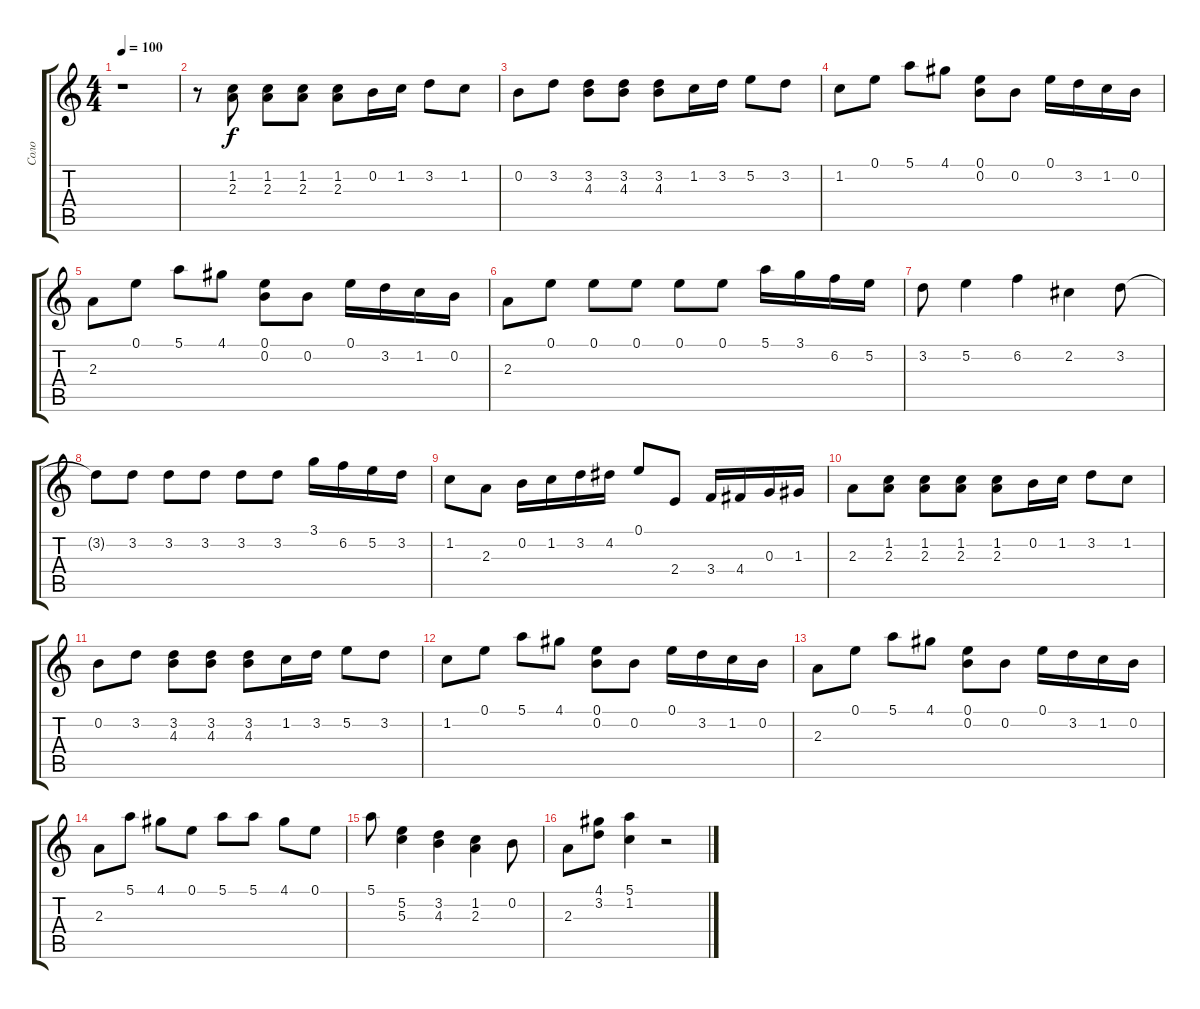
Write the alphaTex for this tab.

\track ("Соло" "Соло") {instrument overdrivenguitar}
\staff {score tabs}
\tuning (E4 B3 G3 D3 A2 E2) {hide}
\ts (4 4)
\tempo 100
\clef g2
\ks c
r.1{dy f instrument overdrivenguitar} |
r.8 (1.2 2.3).8 (1.2 2.3).8 (1.2 2.3).8 (1.2 2.3).8 0.2.16 1.2.16 3.2.8 1.2.8 |
0.2.8 3.2.8 (3.2 4.3).8 (3.2 4.3).8 (3.2 4.3).8 1.2.16 3.2.16 5.2.8 3.2.8 |
1.2.8 0.1.8 5.1.8 4.1.8 (0.1 0.2).8 0.2.8 0.1.16 3.2.16 1.2.16 0.2.16 |
2.3.8 0.1.8 5.1.8 4.1.8 (0.1 0.2).8 0.2.8 0.1.16 3.2.16 1.2.16 0.2.16 |
2.3.8 0.1.8 0.1.8 0.1.8 0.1.8 0.1.8 5.1.16 3.1.16 6.2.16 5.2.16 |
3.2.8 5.2.4 6.2.4 2.2.4 3.2.8 |
3.2{t}.8 3.2.8 3.2.8 3.2.8 3.2.8 3.2.8 3.1.16 6.2.16 5.2.16 3.2.16 |
1.2.8 2.3.8 0.2.16 1.2.16 3.2.16 4.2.16 0.1.8 2.4.8 3.4.16 4.4.16 0.3.16 1.3.16 |
2.3.8 (1.2 2.3).8 (1.2 2.3).8 (1.2 2.3).8 (1.2 2.3).8 0.2.16 1.2.16 3.2.8 1.2.8 |
0.2.8 3.2.8 (3.2 4.3).8 (3.2 4.3).8 (3.2 4.3).8 1.2.16 3.2.16 5.2.8 3.2.8 |
1.2.8 0.1.8 5.1.8 4.1.8 (0.1 0.2).8 0.2.8 0.1.16 3.2.16 1.2.16 0.2.16 |
2.3.8 0.1.8 5.1.8 4.1.8 (0.1 0.2).8 0.2.8 0.1.16 3.2.16 1.2.16 0.2.16 |
2.3.8 5.1.8 4.1.8 0.1.8 5.1.8 5.1.8 4.1.8 0.1.8 |
5.1.8 (5.2 5.3).4 (3.2 4.3).4 (1.2 2.3).4 0.2.8 |
2.3.8 (4.1 3.2).8 (5.1 1.2).4 r.2
